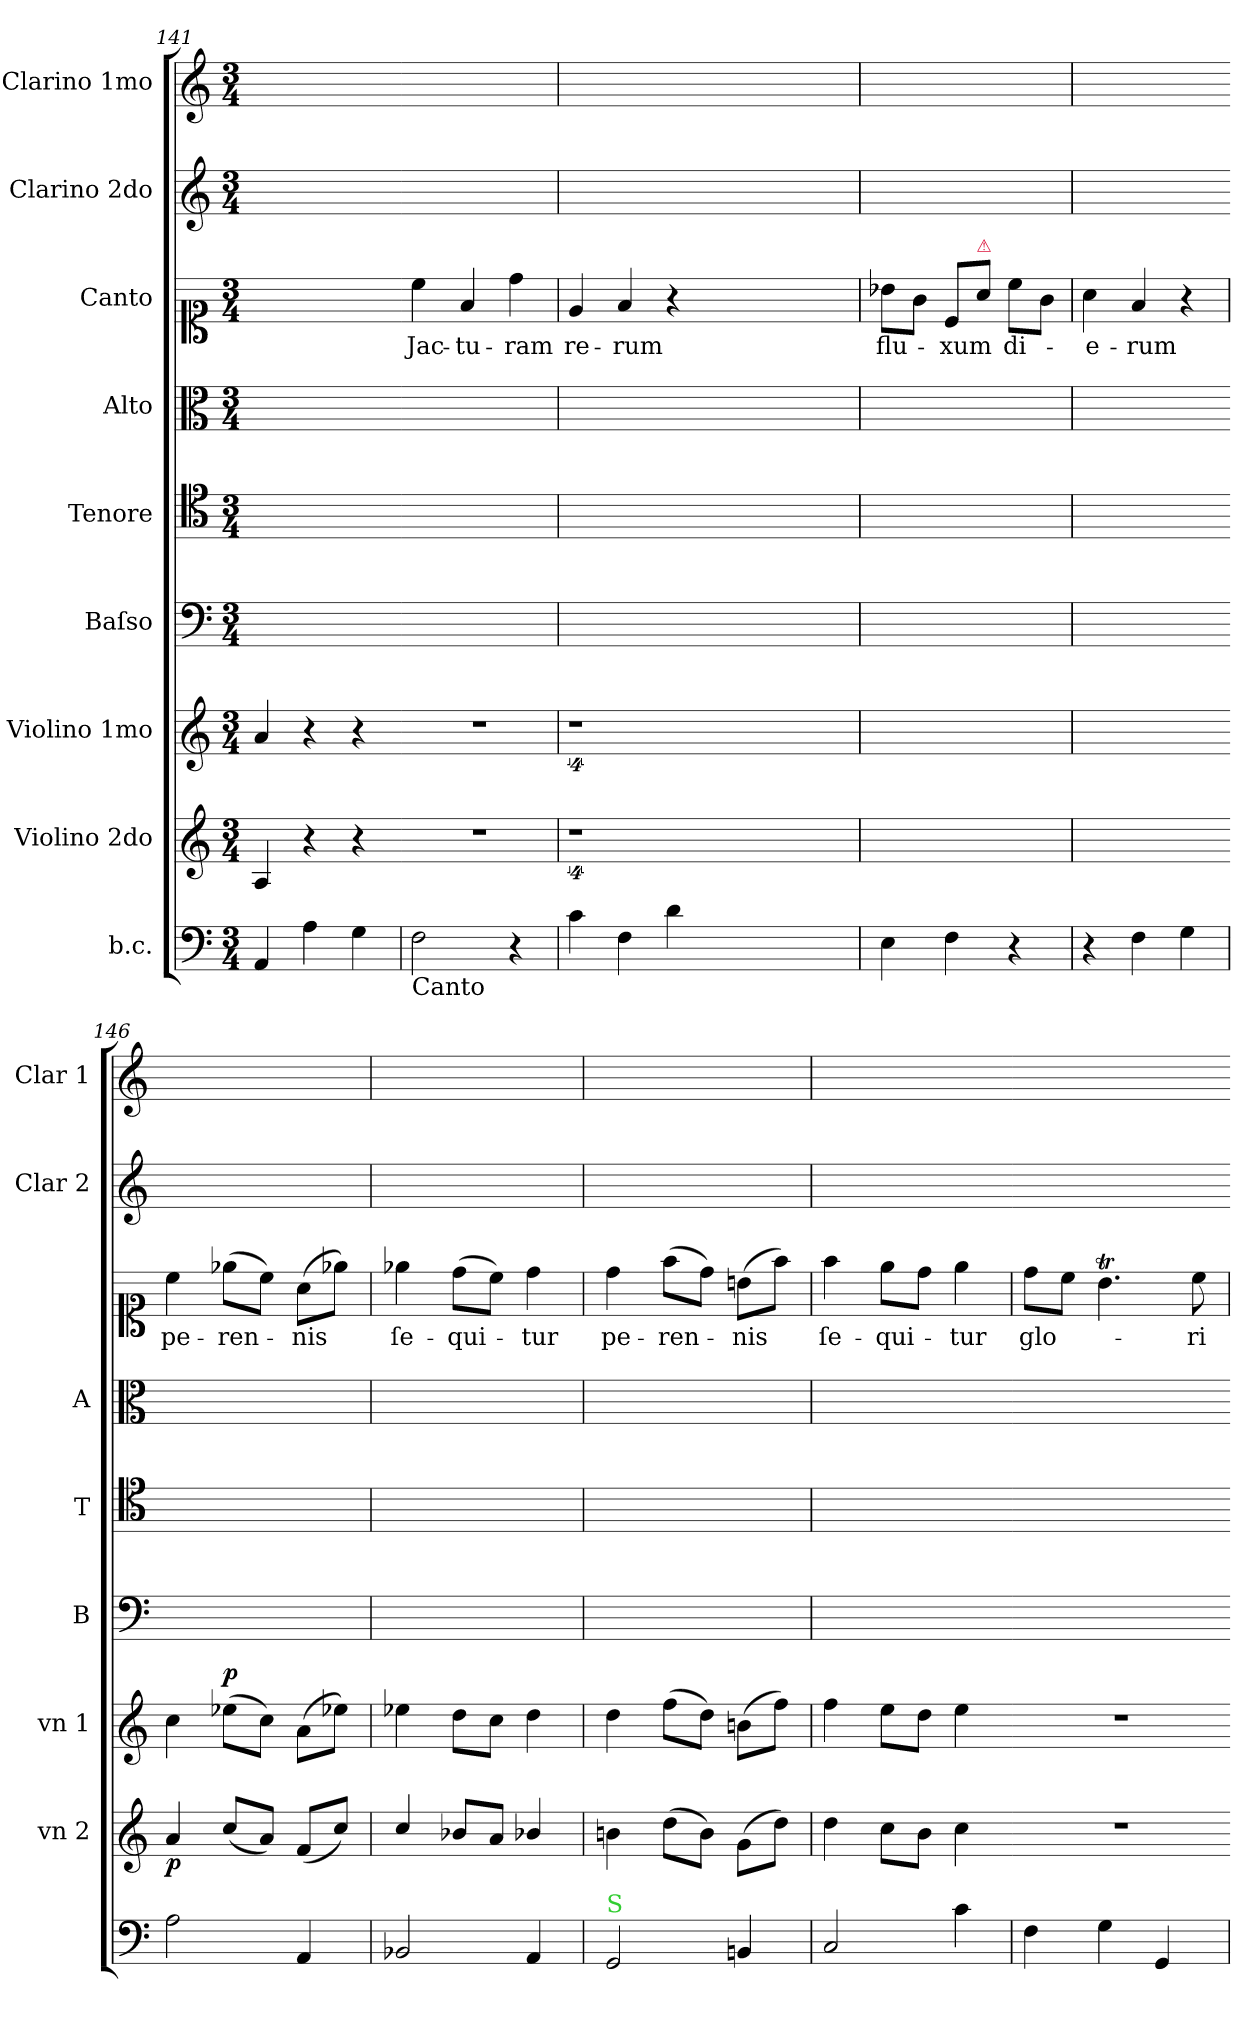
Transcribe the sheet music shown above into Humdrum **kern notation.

**kern	**kern	**dynam	**kern	**dynam	**kern	**kern	**kern	**kern	**text	**kern	**kern
*part9	*part8	*part8	*part7	*part7	*part6	*part5	*part4	*part3	*part3	*part2	*part1
*staff9	*staff8	*staff8	*staff7	*staff7	*staff6	*staff5	*staff4	*staff3	*staff3	*staff2	*staff1
*I"b.c.	*I"Violino 2do	*	*I"Violino 1mo	*	*I"Baſso	*I"Tenore	*I"Alto	*I"Canto	*	*I"Clarino 2do	*I"Clarino 1mo
*	*I'vn 2	*	*I'vn 1	*	*I'B	*I'T	*I'A	*	*	*I'Clar 2	*I'Clar 1
*clefF4	*clefG2	*	*clefG2	*	*clefF4	*clefC4	*clefC3	*clefC1	*	*clefG2	*clefG2
*k[]	*k[]	*	*k[]	*	*k[]	*k[]	*k[]	*k[]	*	*k[]	*k[]
*M3/4	*M3/4	*	*M3/4	*	*M3/4	*M3/4	*M3/4	*M3/4	*	*M3/4	*M3/4
=141	=141	=141	=141	=141	=141	=141	=141	=141	=141	=141	=141
4AA/	4A/	.	4a/	.	2.ryy	2.ryy	2.ryy	2.ryy	.	2.ryy	2.ryy
4A\	4r	.	4r	.	.	.	.	.	.	.	.
4G\	4r	.	4r	.	.	.	.	.	.	.	.
=142	=142-	=142	=142-	=142	=142	=142	=142	=142	=142	=142	=142
!LO:TX:b:t=Canto	!	!	!	!	!	!	!	!	!	!	!
2F\	2.r	.	2.r	.	2.ryy	2.ryy	2.ryy	4cc\	Jac-	2.ryy	2.ryy
.	.	.	.	.	.	.	.	4f/	-tu-	.	.
4r	.	.	.	.	.	.	.	4dd\	-ram	.	.
=143	=143	=143	=143	=143	=143	=143	=143	=143	=143	=143	=143
4c\	4%9r	.	4%9r	.	2.ryy	2.ryy	2.ryy	4e/	re-	2.ryy	2.ryy
4F\	.	.	.	.	.	.	.	4f/	-rum	.	.
4d\	.	.	.	.	.	.	.	4r	.	.	.
1.ryy	.	.	.	.	1.ryy	1.ryy	1.ryy	1.ryy	.	1.ryy	1.ryy
=144	=144	=144	=144	=144	=144	=144	=144	=144	=144	=144	=144
4E\	2.ryy	.	2.ryy	.	2.ryy	2.ryy	2.ryy	8b-X\L	flu-	2.ryy	2.ryy
.	.	.	.	.	.	.	.	8g\J	.	.	.
4F\	.	.	.	.	.	.	.	8c/L	-xum	.	.
!	!	!	!	!	!	!	!	!LO:TX:a:color=crimson:t=⚠	!	!	!
.	.	.	.	.	.	.	.	8a\J	.	.	.
4r	.	.	.	.	.	.	.	8cc\L	di-	.	.
.	.	.	.	.	.	.	.	8g\J	.	.	.
=145	=145	=145	=145	=145	=145	=145	=145	=145	=145	=145	=145
4r	2.ryy	.	2.ryy	.	2.ryy	2.ryy	2.ryy	4a\	-e-	2.ryy	2.ryy
4F\	.	.	.	.	.	.	.	4f/	-rum	.	.
4G\	.	.	.	.	.	.	.	4r	.	.	.
=146	=146-	=146	=146	=146	=146	=146	=146	=146	=146	=146	=146
!	!	!LO:DY:b	!	!	!	!	!	!	!	!	!
2A\	4a/	p	4cc\	.	2.ryy	2.ryy	2.ryy	4cc\	pe-	2.ryy	2.ryy
!	!	!	!	!LO:DY:a	!	!	!	!	!	!	!
.	(8cc/L	.	(8ee-X\L	p	.	.	.	(8ee-X\L	-ren-	.	.
.	8a/J)	.	8cc\J)	.	.	.	.	8cc\J)	.	.	.
4AA/	(8f/L	.	(8a\L	.	.	.	.	(8a\L	-nis	.	.
.	8cc/J)	.	8ee-X\J)	.	.	.	.	8ee-X\J)	.	.	.
=147	=147	=147	=147	=147	=147	=147	=147	=147	=147	=147	=147
2BB-X/	4cc/	.	4ee-X\	.	2.ryy	2.ryy	2.ryy	4ee-X\	ſe-	2.ryy	2.ryy
.	8b-X/L	.	8dd\L	.	.	.	.	(8dd\L	-qui-	.	.
.	8a/J	.	8cc\J	.	.	.	.	8cc\J)	.	.	.
4AA/	4b-X/	.	4dd\	.	.	.	.	4dd\	-tur	.	.
=148	=148	=148	=148	=148	=148	=148	=148	=148	=148	=148	=148
!LO:TX:a:color=limegreen:t=S	!	!	!	!	!	!	!	!	!	!	!
2GG/	4bn\	.	4dd\	.	2.ryy	2.ryy	2.ryy	4dd\	pe-	2.ryy	2.ryy
.	(8dd\L	.	(8ff\L	.	.	.	.	(8ff\L	-ren-	.	.
.	8b\J)	.	8dd\J)	.	.	.	.	8dd\J)	.	.	.
4BBn/	(8g\L	.	(8bn\L	.	.	.	.	(8bn\L	-nis	.	.
.	8dd\J)	.	8ff\J)	.	.	.	.	8ff\J)	.	.	.
=149	=149	=149	=149	=149	=149	=149	=149	=149	=149	=149	=149
2C/	4dd\	.	4ff\	.	2.ryy	2.ryy	2.ryy	4ff\	ſe-	2.ryy	2.ryy
.	8cc\L	.	8ee\L	.	.	.	.	8ee\L	-qui-	.	.
.	8b\J	.	8dd\J	.	.	.	.	8dd\J	.	.	.
4c\	4cc\	.	4ee\	.	.	.	.	4ee\	-tur	.	.
=150	=150-	=150	=150-	=150	=150	=150	=150	=150	=150	=150	=150
4F\	2.r	.	2.r	.	2.ryy	2.ryy	2.ryy	8dd\L	glo-	2.ryy	2.ryy
.	.	.	.	.	.	.	.	8cc\J	.	.	.
4G\	.	.	.	.	.	.	.	4.bt\	.	.	.
4GG/	.	.	.	.	.	.	.	.	.	.	.
.	.	.	.	.	.	.	.	8cc\	-ri-	.	.
=	=	=	=-	=	=	=	=	=	=	=	=
*-	*-	*-	*-	*-	*-	*-	*-	*-	*-	*-	*-
